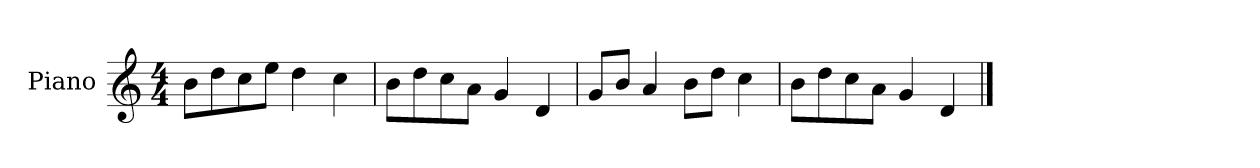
**kern
*part1
*staff1
*I"Piano
*I'P-no
*clefG2
*k[]
*M4/4
*MM90
=1
8b\L
8dd\
8cc\
8ee\J
4dd\
4cc\
=2
8b\L
8dd\
8cc\
8a\J
4g/
4d/
=3
8g/L
8b/J
4a/
8b\L
8dd\J
4cc\
=4
8b\L
8dd\
8cc\
8a\J
4g/
4d/
==
*-
